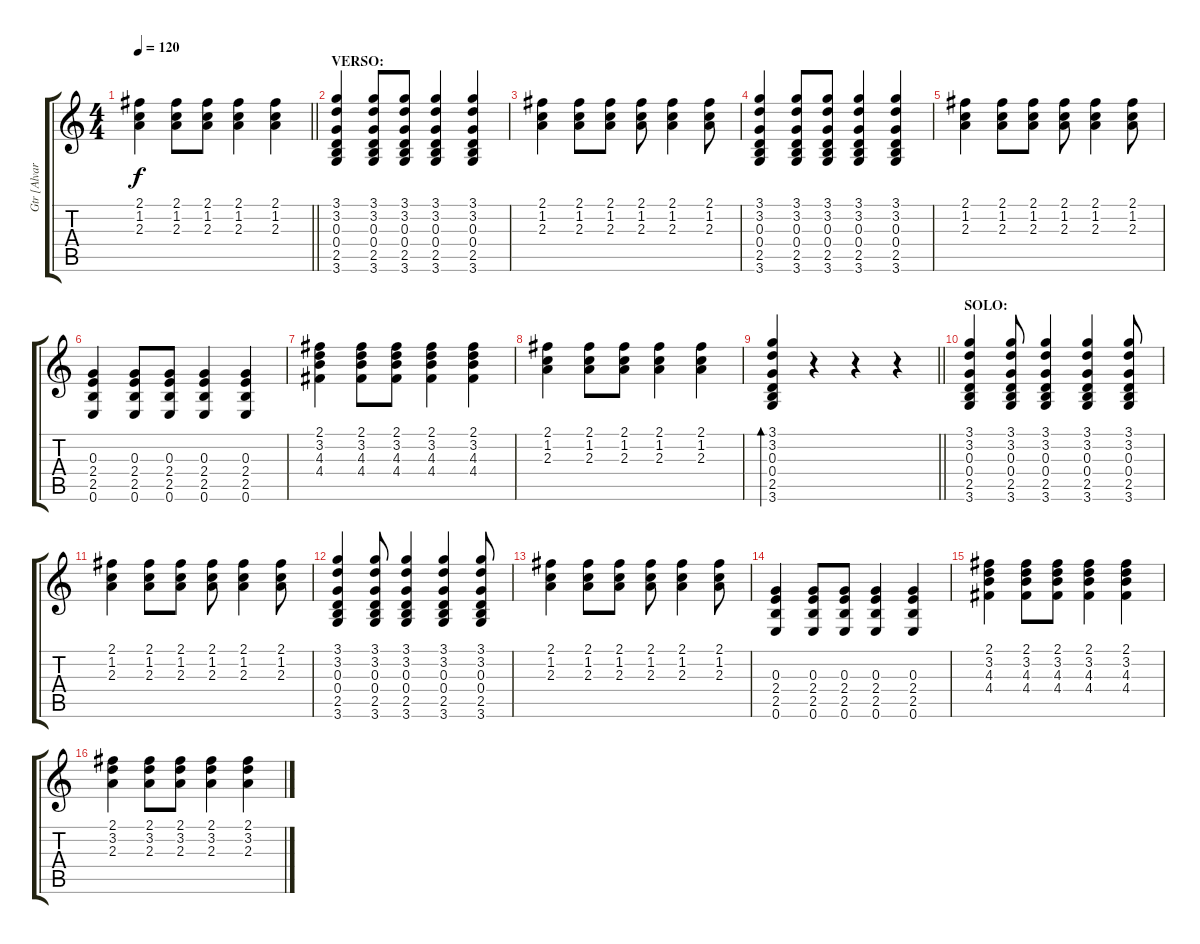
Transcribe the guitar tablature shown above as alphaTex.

\track ("Gtr [Alvaro López]" "Gtr [Alvar") {instrument acousticguitarsteel}
\staff {score tabs}
\tuning (E4 B3 G3 D3 A2 E2) {hide}
\ts (4 4)
\tempo 120
\clef g2
\barLineRight lightlight
\ks c
(2.1 1.2 2.3).4{dy f} (2.1 1.2 2.3).8 (2.1 1.2 2.3).8 (2.1 1.2 2.3).4 (2.1 1.2 2.3).4 |
\section ("" "VERSO: ")
(3.1 3.2 0.3 0.4 2.5 3.6).4 (3.1 3.2 0.3 0.4 2.5 3.6).8 (3.1 3.2 0.3 0.4 2.5 3.6).8 (3.1 3.2 0.3 0.4 2.5 3.6).4 (3.1 3.2 0.3 0.4 2.5 3.6).4 |
(2.1 1.2 2.3).4 (2.1 1.2 2.3).8 (2.1 1.2 2.3).8 (2.1 1.2 2.3).8 (2.1 1.2 2.3).4 (2.1 1.2 2.3).8 |
(3.1 3.2 0.3 0.4 2.5 3.6).4 (3.1 3.2 0.3 0.4 2.5 3.6).8 (3.1 3.2 0.3 0.4 2.5 3.6).8 (3.1 3.2 0.3 0.4 2.5 3.6).4 (3.1 3.2 0.3 0.4 2.5 3.6).4 |
(2.1 1.2 2.3).4 (2.1 1.2 2.3).8 (2.1 1.2 2.3).8 (2.1 1.2 2.3).8 (2.1 1.2 2.3).4 (2.1 1.2 2.3).8 |
(0.3 2.4 2.5 0.6).4 (0.3 2.4 2.5 0.6).8 (0.3 2.4 2.5 0.6).8 (0.3 2.4 2.5 0.6).4 (0.3 2.4 2.5 0.6).4 |
(2.1 3.2 4.3 4.4).4 (2.1 3.2 4.3 4.4).8 (2.1 3.2 4.3 4.4).8 (2.1 3.2 4.3 4.4).4 (2.1 3.2 4.3 4.4).4 |
(2.1 1.2 2.3).4 (2.1 1.2 2.3).8 (2.1 1.2 2.3).8 (2.1 1.2 2.3).4 (2.1 1.2 2.3).4 |
\barLineRight lightlight
(3.1 3.2 0.3 0.4 2.5 3.6).4{bd 60} r.4 r.4 r.4 |
\section ("" "SOLO:")
(3.1 3.2 0.3 0.4 2.5 3.6).4 (3.1 3.2 0.3 0.4 2.5 3.6).8 (3.1 3.2 0.3 0.4 2.5 3.6).4 (3.1 3.2 0.3 0.4 2.5 3.6).4 (3.1 3.2 0.3 0.4 2.5 3.6).8 |
(2.1 1.2 2.3).4 (2.1 1.2 2.3).8 (2.1 1.2 2.3).8 (2.1 1.2 2.3).8 (2.1 1.2 2.3).4 (2.1 1.2 2.3).8 |
(3.1 3.2 0.3 0.4 2.5 3.6).4 (3.1 3.2 0.3 0.4 2.5 3.6).8 (3.1 3.2 0.3 0.4 2.5 3.6).4 (3.1 3.2 0.3 0.4 2.5 3.6).4 (3.1 3.2 0.3 0.4 2.5 3.6).8 |
(2.1 1.2 2.3).4 (2.1 1.2 2.3).8 (2.1 1.2 2.3).8 (2.1 1.2 2.3).8 (2.1 1.2 2.3).4 (2.1 1.2 2.3).8 |
(0.3 2.4 2.5 0.6).4 (0.3 2.4 2.5 0.6).8 (0.3 2.4 2.5 0.6).8 (0.3 2.4 2.5 0.6).4 (0.3 2.4 2.5 0.6).4 |
(2.1 3.2 4.3 4.4).4 (2.1 3.2 4.3 4.4).8 (2.1 3.2 4.3 4.4).8 (2.1 3.2 4.3 4.4).4 (2.1 3.2 4.3 4.4).4 |
(2.1 3.2 2.3).4 (2.1 3.2 2.3).8 (2.1 3.2 2.3).8 (2.1 3.2 2.3).4 (2.1 3.2 2.3).4
